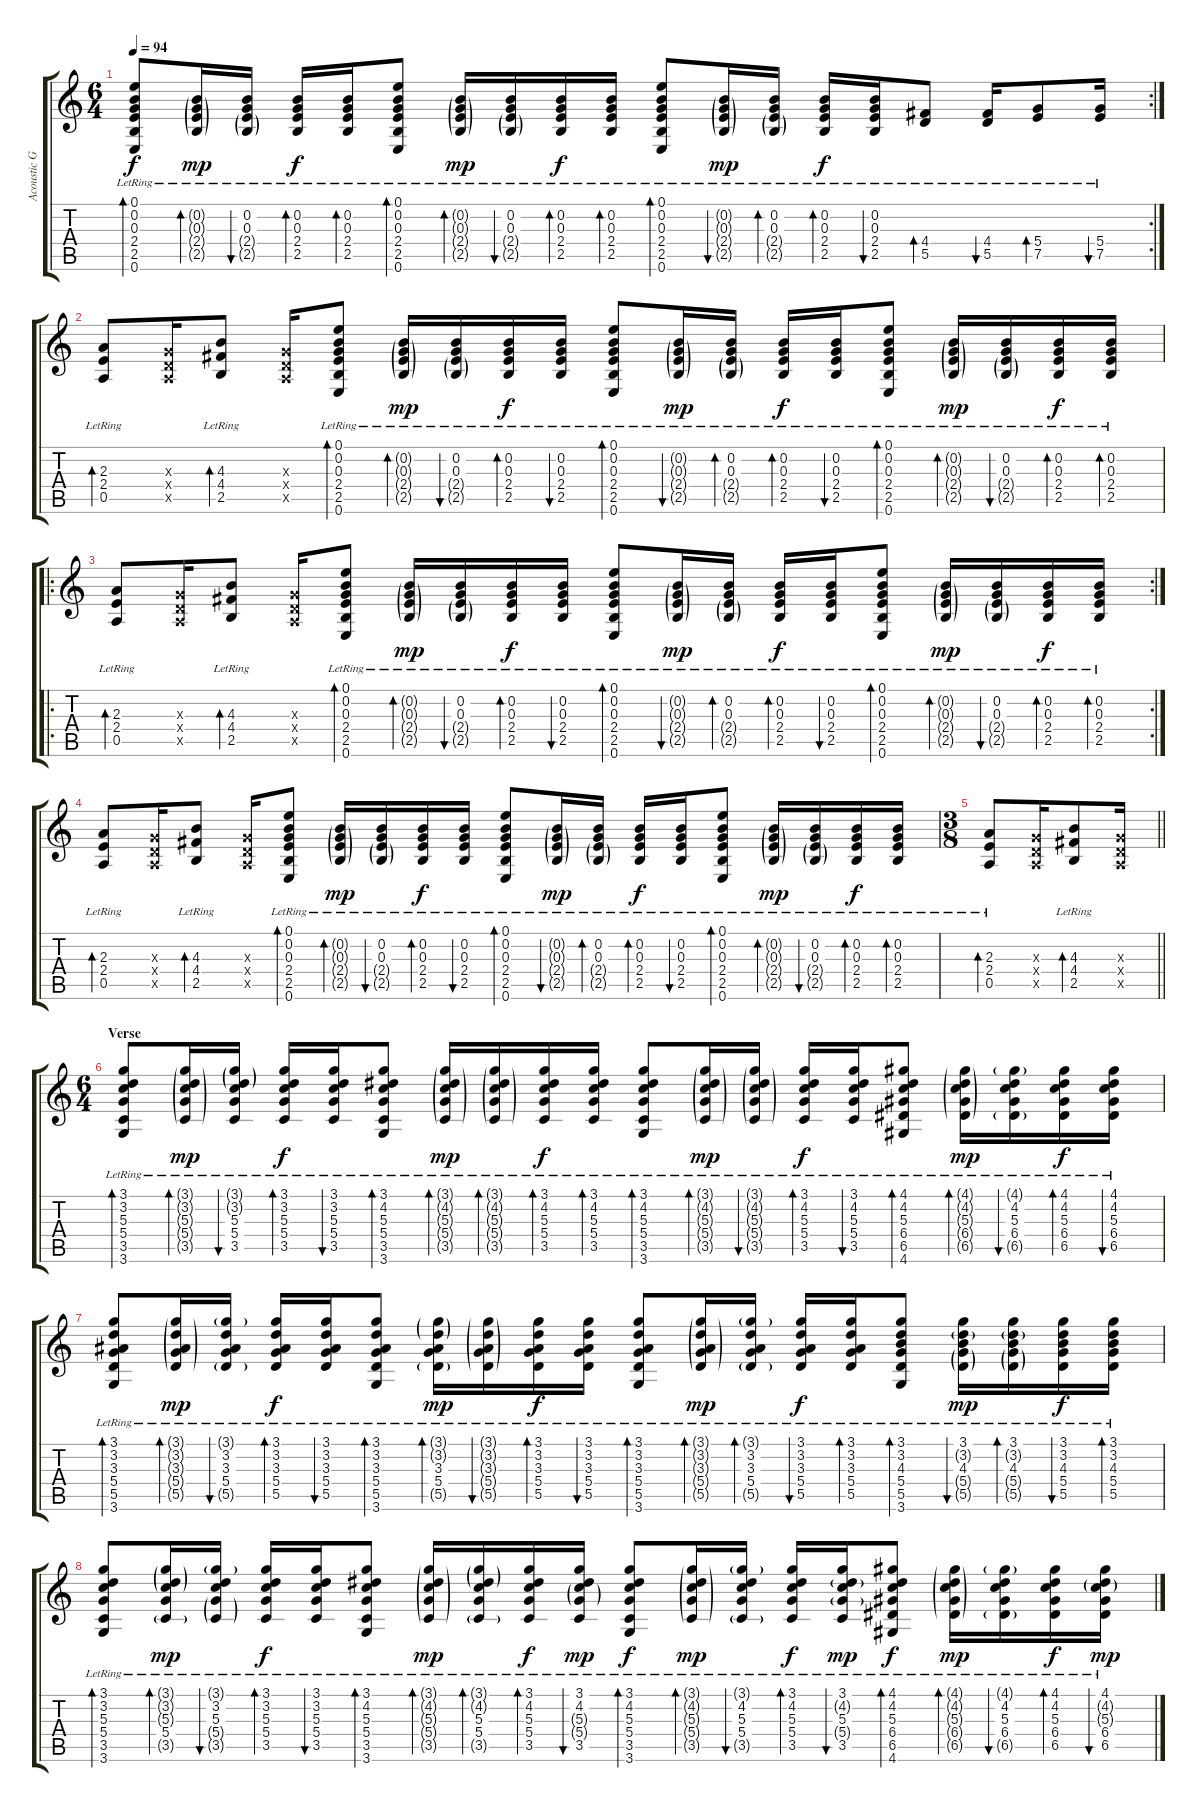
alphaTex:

\track ("Acoustic Guitar" "Acoustic G") {instrument acousticguitarsteel}
\staff {score tabs}
\tuning (E4 B3 G3 D3 A2 E2) {hide}
\rc 2
\ts (6 4)
\tempo 94
\clef g2
\ks c
(0.1{lr} 0.2{lr} 0.3{lr} 2.4{lr} 2.5{lr} 0.6{lr}).8{bd 30 dy f} (0.2{g lr} 0.3{g lr} 2.4{g lr} 2.5{g lr}).16{bd 60 dy mp} (0.2{lr} 0.3{lr} 2.4{g lr} 2.5{g lr}).16{bu 60} (0.2{lr} 0.3{lr} 2.4{lr} 2.5{lr}).16{bd 60 dy f} (0.2{lr} 0.3{lr} 2.4{lr} 2.5{lr}).16{bd 60} (0.1{lr} 0.2{lr} 0.3{lr} 2.4{lr} 2.5{lr} 0.6{lr}).8{bd 60} (0.2{g lr} 0.3{g lr} 2.4{g lr} 2.5{g lr}).16{bd 60 dy mp} (0.2{lr} 0.3{lr} 2.4{g lr} 2.5{g lr}).16{bu 60} (0.2{lr} 0.3{lr} 2.4{lr} 2.5{lr}).16{bd 60 dy f} (0.2{lr} 0.3{lr} 2.4{lr} 2.5{lr}).16{bd 60} (0.1{lr} 0.2{lr} 0.3{lr} 2.4{lr} 2.5{lr} 0.6{lr}).8{bd 60} (0.2{g lr} 0.3{g lr} 2.4{g lr} 2.5{g lr}).16{bu 60 dy mp} (0.2{lr} 0.3{lr} 2.4{g lr} 2.5{g lr}).16{bd 60} (0.2 0.3{lr} 2.4{lr} 2.5{lr}).16{bd 60 dy f} (0.2{lr} 0.3{lr} 2.4{lr} 2.5{lr}).16{bu 60} (4.4{lr} 5.5).8{bd 60} (4.4{lr} 5.5{lr}).16{bu 60} (5.4{lr} 7.5{lr}).8{bd 60} (5.4{lr} 7.5{lr}).16{bu 60} |
(2.3{lr} 2.4{lr} 0.5{lr}).8{bd 60} (0.3{x} 0.4{x} 0.5{x}).16 (4.3{lr} 4.4{lr} 2.5{lr}).8{bd 60} (0.3{x} 0.4{x} 0.5{x}).16 (0.1{lr} 0.2{lr} 0.3{lr} 2.4{lr} 2.5{lr} 0.6{lr}).8{bd 60} (0.2{g lr} 0.3{g lr} 2.4{g lr} 2.5{g lr}).16{bd 60 dy mp} (0.2{lr} 0.3{lr} 2.4{g lr} 2.5{g lr}).16{bu 60} (0.2{lr} 0.3{lr} 2.4{lr} 2.5{lr}).16{bd 60 dy f} (0.2{lr} 0.3{lr} 2.4{lr} 2.5{lr}).16{bu 60} (0.1{lr} 0.2{lr} 0.3{lr} 2.4 2.5{lr} 0.6{lr}).8{bd 60} (0.2{g lr} 0.3{g lr} 2.4{g lr} 2.5{g lr}).16{bu 60 dy mp} (0.2{lr} 0.3{lr} 2.4{g lr} 2.5{g lr}).16{bd 60} (0.2{lr} 0.3{lr} 2.4{lr} 2.5{lr}).16{bd 60 dy f} (0.2{lr} 0.3{lr} 2.4{lr} 2.5{lr}).16{bu 60} (0.1{lr} 0.2{lr} 0.3{lr} 2.4{lr} 2.5{lr} 0.6).8{bd 60} (0.2{g lr} 0.3{g lr} 2.4{g} 2.5{g lr}).16{bd 60 dy mp} (0.2{lr} 0.3{lr} 2.4{g lr} 2.5{g lr}).16{bu 60} (0.2{lr} 0.3{lr} 2.4{lr} 2.5{lr}).16{bd 60 dy f} (0.2{lr} 0.3{lr} 2.4{lr} 2.5{lr}).16{bd 60} |
\ro
\rc 2
(2.3{lr} 2.4{lr} 0.5{lr}).8{bd 60} (0.3{x} 0.4{x} 0.5{x}).16 (4.3{lr} 4.4{lr} 2.5{lr}).8{bd 60} (0.3{x} 0.4{x} 0.5{x}).16 (0.1{lr} 0.2{lr} 0.3{lr} 2.4{lr} 2.5{lr} 0.6{lr}).8{bd 60} (0.2{g lr} 0.3{g lr} 2.4{g lr} 2.5{g lr}).16{bd 60 dy mp} (0.2{lr} 0.3{lr} 2.4{g lr} 2.5{g lr}).16{bu 60} (0.2{lr} 0.3{lr} 2.4{lr} 2.5{lr}).16{bd 60 dy f} (0.2{lr} 0.3{lr} 2.4{lr} 2.5{lr}).16{bu 60} (0.1{lr} 0.2{lr} 0.3{lr} 2.4 2.5{lr} 0.6{lr}).8{bd 60} (0.2{g lr} 0.3{g lr} 2.4{g lr} 2.5{g lr}).16{bu 60 dy mp} (0.2{lr} 0.3{lr} 2.4{g lr} 2.5{g lr}).16{bd 60} (0.2{lr} 0.3{lr} 2.4{lr} 2.5{lr}).16{bd 60 dy f} (0.2{lr} 0.3{lr} 2.4{lr} 2.5{lr}).16{bu 60} (0.1{lr} 0.2{lr} 0.3{lr} 2.4{lr} 2.5{lr} 0.6).8{bd 60} (0.2{g lr} 0.3{g lr} 2.4{g} 2.5{g lr}).16{bd 60 dy mp} (0.2{lr} 0.3{lr} 2.4{g lr} 2.5{g lr}).16{bu 60} (0.2{lr} 0.3{lr} 2.4{lr} 2.5{lr}).16{bd 60 dy f} (0.2{lr} 0.3{lr} 2.4{lr} 2.5{lr}).16{bd 60} |
(2.3{lr} 2.4{lr} 0.5{lr}).8{bd 60} (0.3{x} 0.4{x} 0.5{x}).16 (4.3{lr} 4.4{lr} 2.5{lr}).8{bd 60} (0.3{x} 0.4{x} 0.5{x}).16 (0.1{lr} 0.2{lr} 0.3{lr} 2.4{lr} 2.5{lr} 0.6{lr}).8{bd 60} (0.2{g lr} 0.3{g lr} 2.4{g lr} 2.5{g lr}).16{bd 60 dy mp} (0.2{lr} 0.3{lr} 2.4{g lr} 2.5{g lr}).16{bu 60} (0.2{lr} 0.3{lr} 2.4{lr} 2.5{lr}).16{bd 60 dy f} (0.2{lr} 0.3{lr} 2.4{lr} 2.5{lr}).16{bu 60} (0.1{lr} 0.2{lr} 0.3{lr} 2.4 2.5{lr} 0.6{lr}).8{bd 60} (0.2{g lr} 0.3{g lr} 2.4{g lr} 2.5{g lr}).16{bu 60 dy mp} (0.2{lr} 0.3{lr} 2.4{g lr} 2.5{g lr}).16{bd 60} (0.2{lr} 0.3{lr} 2.4{lr} 2.5{lr}).16{bd 60 dy f} (0.2{lr} 0.3{lr} 2.4{lr} 2.5{lr}).16{bu 60} (0.1{lr} 0.2{lr} 0.3{lr} 2.4{lr} 2.5{lr} 0.6).8{bd 60} (0.2{g lr} 0.3{g lr} 2.4{g} 2.5{g lr}).16{bd 60 dy mp} (0.2{lr} 0.3{lr} 2.4{g lr} 2.5{g lr}).16{bu 60} (0.2{lr} 0.3{lr} 2.4{lr} 2.5{lr}).16{bd 60 dy f} (0.2{lr} 0.3{lr} 2.4{lr} 2.5{lr}).16{bd 60} |
\ts (3 8)
\barLineRight lightlight
(2.3{lr} 2.4{lr} 0.5{lr}).8{bd 60} (0.3{x} 0.4{x} 0.5{x}).16 (4.3{lr} 4.4{lr} 2.5{lr}).8{bd 60} (0.3{x} 0.4{x} 0.5{x}).16 |
\ts (6 4)
\section ("" "Verse")
(3.1{lr} 3.2{lr} 5.3{lr} 5.4{lr} 3.5{lr} 3.6{lr}).8{bd 60} (3.1{g lr} 3.2{g lr} 5.3{g lr} 5.4{g lr} 3.5{g lr}).16{bd 60 dy mp} (3.1{g lr} 3.2{g lr} 5.3{lr} 5.4{lr} 3.5{lr}).16{bu 60} (3.1{lr} 3.2{lr} 5.3{lr} 5.4{lr} 3.5{lr}).16{bd 60 dy f} (3.1{lr} 3.2 5.3 5.4 3.5).16{bu 60} (3.1{lr} 4.2{lr} 5.3{lr} 5.4 3.5{lr} 3.6{lr}).8{bd 60} (3.1{g} 4.2{g lr} 5.3{g lr} 5.4{g lr} 3.5{g lr}).16{bd 240 dy mp} (3.1{g} 4.2{g lr} 5.3{g lr} 5.4{g lr} 3.5{g lr}).16{bd 60} (3.1{lr} 4.2{lr} 5.3{lr} 5.4{lr} 3.5{lr}).16{bd 60 dy f} (3.1{lr} 4.2{lr} 5.3{lr} 5.4{lr} 3.5{lr}).16{bd 60} (3.1{lr} 4.2{lr} 5.3{lr} 5.4{lr} 3.5{lr} 3.6{lr}).8{bd 60} (3.1{g lr} 4.2{g lr} 5.3{g lr} 5.4{g lr} 3.5{g lr}).16{bd 60 dy mp} (3.1{g lr} 4.2{g lr} 5.3{g lr} 5.4{g lr} 3.5{g lr}).16{bu 60} (3.1{lr} 4.2{lr} 5.3{lr} 5.4{lr} 3.5{lr}).16{bd 60 dy f} (3.1{lr} 4.2{lr} 5.3{lr} 5.4{lr} 3.5{lr}).16{bu 60} (4.1{lr} 4.2{lr} 5.3{lr} 6.4{lr} 6.5{lr} 4.6{lr}).8{bd 60} (4.1{g lr} 4.2{g lr} 5.3{g lr} 6.4{g lr} 6.5{g lr}).16{bd 60 dy mp} (4.1{g lr} 4.2{lr} 5.3{lr} 6.4{lr} 6.5{g lr}).16{bu 60} (4.1{lr} 4.2{lr} 5.3{lr} 6.4{lr} 6.5{lr}).16{bd 60 dy f} (4.1{lr} 4.2{lr} 5.3{lr} 6.4{lr} 6.5{lr}).16{bu 60} |
(3.1{lr} 3.2{lr} 3.3{lr} 5.4{lr} 5.5{lr} 3.6{lr}).8{bd 60} (3.1{g lr} 3.2{g lr} 3.3{g lr} 5.4{g lr} 5.5{g lr}).16{bd 60 dy mp} (3.1{g lr} 3.2{lr} 3.3{lr} 5.4{lr} 5.5{g lr}).16{bu 60} (3.1{lr} 3.2{lr} 3.3{lr} 5.4{lr} 5.5{lr}).16{bd 60 dy f} (3.1{lr} 3.2{lr} 3.3{lr} 5.4{lr} 5.5{lr}).16{bu 60} (3.1{lr} 3.2{lr} 3.3{lr} 5.4{lr} 5.5{lr} 3.6{lr}).8{bd 60} (3.1{g lr} 3.2{g lr} 3.3{lr} 5.4{lr} 5.5{g lr}).16{bd 60 dy mp} (3.1{g lr} 3.2{g lr} 3.3{g lr} 5.4{g lr} 5.5{g lr}).16{bu 60} (3.1{lr} 3.2{lr} 3.3{lr} 5.4{lr} 5.5{lr}).16{bd 60 dy f} (3.1{lr} 3.2{lr} 3.3{lr} 5.4{lr} 5.5{lr}).16{bu 60} (3.1{lr} 3.2{lr} 3.3{lr} 5.4{lr} 5.5{lr} 3.6{lr}).8{bd 60} (3.1{g lr} 3.2{g lr} 3.3{g lr} 5.4{g lr} 5.5{g lr}).16{bd 60 dy mp} (3.1{g lr} 3.2{lr} 3.3{lr} 5.4{lr} 5.5{g lr}).16{bd 60} (3.1{lr} 3.2{lr} 3.3{lr} 5.4{lr} 5.5{lr}).16{bu 60 dy f} (3.1{lr} 3.2{lr} 3.3{lr} 5.4{lr} 5.5{lr}).16{bd 60} (3.1{lr} 3.2{lr} 4.3{lr} 5.4{lr} 5.5{lr} 3.6{lr}).8{bd 60} (3.1{lr} 3.2{g lr} 4.3{lr} 5.4{g lr} 5.5{g lr}).16{bu 60 dy mp} (3.1{lr} 3.2{g lr} 4.3{lr} 5.4{g lr} 5.5{g lr}).16{bd 60} (3.1 3.2{lr} 4.3{lr} 5.4{lr} 5.5{lr}).16{bu 60 dy f} (3.1{lr} 3.2{lr} 4.3{lr} 5.4{lr} 5.5{lr}).16{bd 60} |
(3.1{lr} 3.2{lr} 5.3{lr} 5.4{lr} 3.5{lr} 3.6{lr}).8{bd 60} (3.1{g lr} 3.2{g lr} 5.3{g lr} 5.4{lr} 3.5{g lr}).16{bd 60 dy mp} (3.1{g lr} 3.2{lr} 5.3{lr} 5.4{g lr} 3.5{g lr}).16{bu 60} (3.1{lr} 3.2{lr} 5.3{lr} 5.4{lr} 3.5{lr}).16{bd 60 dy f} (3.1{lr} 3.2 5.3 5.4 3.5).16{bu 60} (3.1{lr} 4.2{lr} 5.3{lr} 5.4 3.5{lr} 3.6{lr}).8{bd 60} (3.1{g} 4.2{g lr} 5.3{g lr} 5.4{g lr} 3.5{g lr}).16{bd 240 dy mp} (3.1{g} 4.2{g lr} 5.3{lr} 5.4{lr} 3.5{g lr}).16{bd 60} (3.1{lr} 4.2{lr} 5.3{lr} 5.4{lr} 3.5{lr}).16{bd 60 dy f} (3.1{lr} 4.2{lr} 5.3{g lr} 5.4{g lr} 3.5{lr}).16{bu 60 dy mp} (3.1 4.2 5.3{lr} 5.4{lr} 3.5{lr} 3.6{lr}).8{bd 60 dy f} (3.1{g} 4.2{g} 5.3{g lr} 5.4{g lr} 3.5{g lr}).16{bd 60 dy mp} (3.1{g} 4.2 5.3{lr} 5.4{lr} 3.5{g lr}).16{bu 60} (3.1{lr} 4.2{lr} 5.3{lr} 5.4{lr} 3.5{lr}).16{bd 60 dy f} (3.1{lr} 4.2{g lr} 5.3{lr} 5.4{g lr} 3.5{lr}).16{bu 60 dy mp} (4.1{lr} 4.2 5.3{lr} 6.4{lr} 6.5{lr} 4.6{lr}).8{bd 60 dy f} (4.1{g lr} 4.2{g} 5.3{g lr} 6.4{g lr} 6.5{g lr}).16{bd 60 dy mp} (4.1{g lr} 4.2 5.3{lr} 6.4{lr} 6.5{g lr}).16{bu 60} (4.1{lr} 4.2 5.3{lr} 6.4{lr} 6.5{lr}).16{bd 60 dy f} (4.1{lr} 4.2{g} 5.3{g lr} 6.4{lr} 6.5{lr}).16{bu 60 dy mp}
